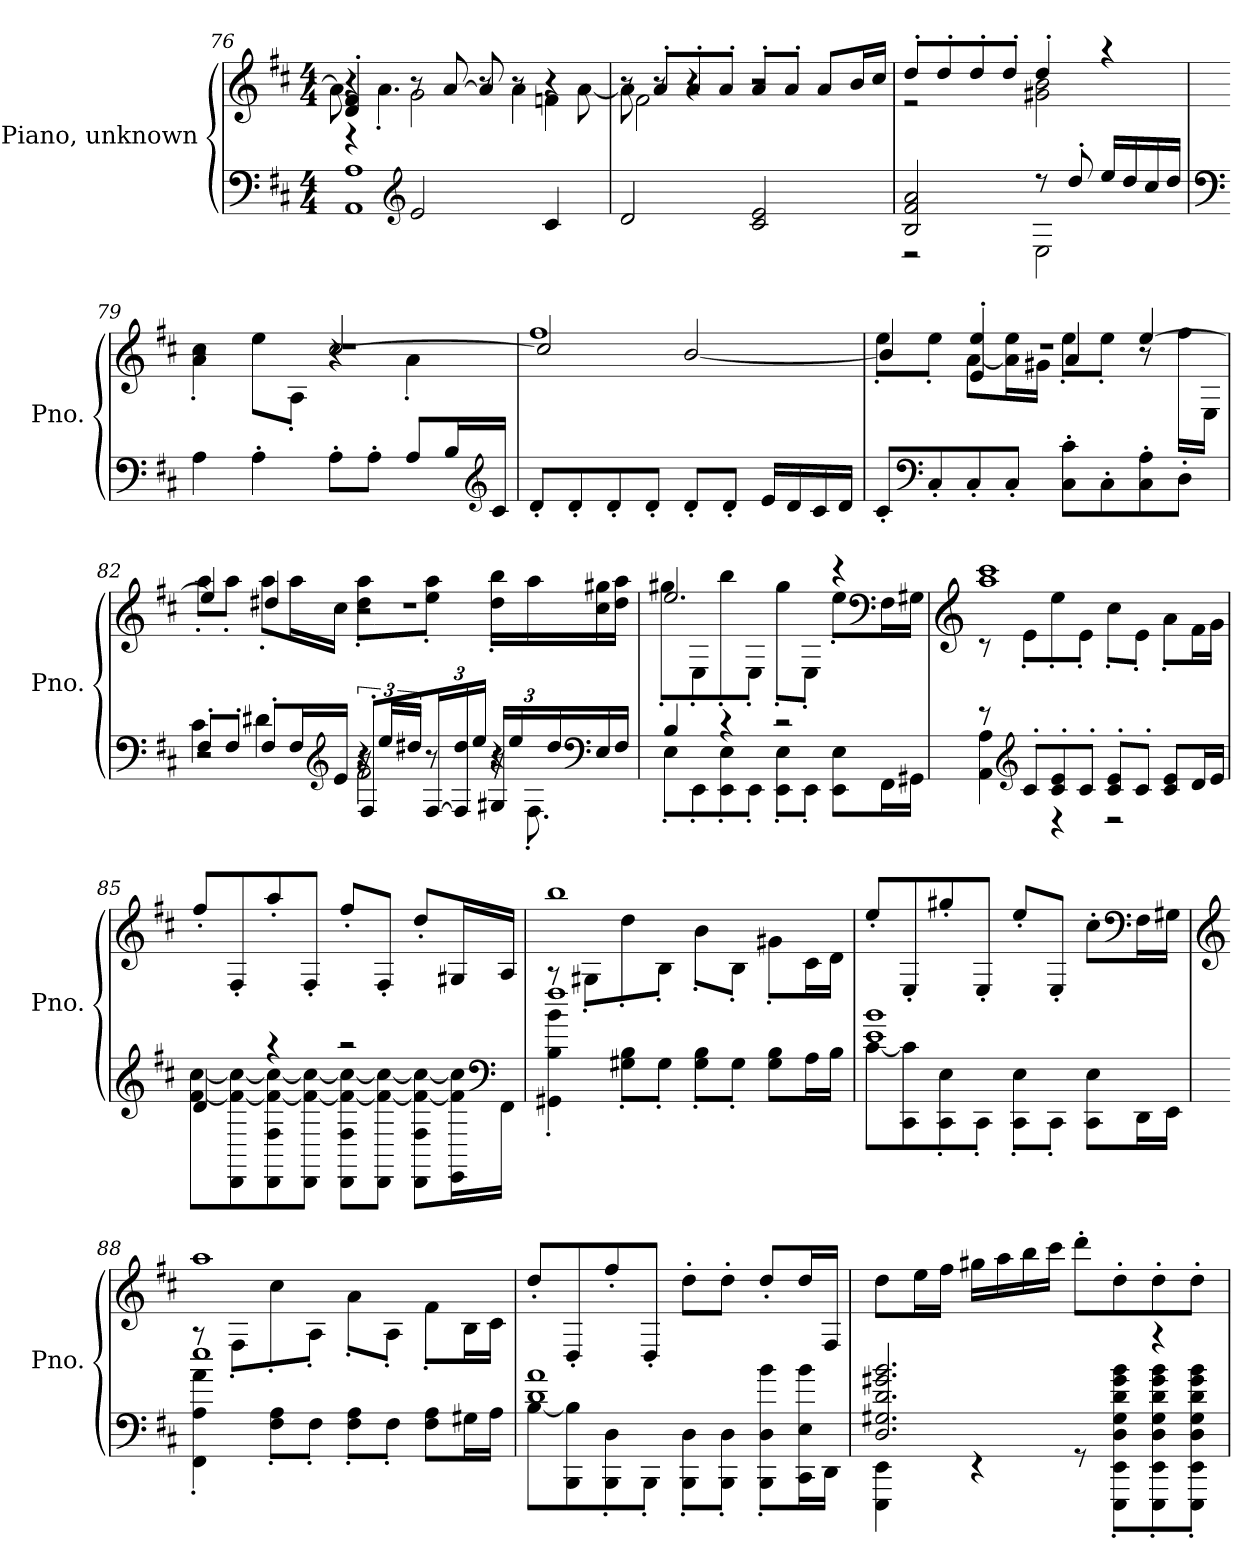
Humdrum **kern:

**kern	**kern
*part1	*part1
*staff2	*staff1
*I"Piano, unknown	*
*I'Pno.	*
*clefF4	*clefG2
*k[f#c#]	*k[f#c#]
*M4/4	*M4/4
=76	=76
*^	*^
*	*	*	*^
4r	1AA 1A	4d/' 4f#/'	8a\]	4r
.	.	.	4.a'\	.
*clefG2	*	*	*	*
2e/	.	8r	.	2g\
.	.	[8a/	.	.
.	.	8a/]	8r	.
.	.	8r	4a\	.
4c#/	.	4r	.	4fn\
.	.	.	[8a\	.
*v	*v	*	*	*
=77	=77	=77	=77
2d/	8r	8a\]	2f#\
.	8a'/L	8r	.
.	8a'/	4r	.
.	8a'/J	.	.
2c#/ 2e/	8a'/L	2r	2r
.	8a'/J	.	.
.	8a/L	.	.
.	16b/L	.	.
.	16cc#/JJ	.	.
*	*	*v	*v
!!LO:PB:g=z
=78	=78	=78
*^	*	*
2B/ 2f#/ 2a/	2r	8dd'/L	2r
.	.	8dd'/	.
.	.	8dd'/	.
.	.	8dd'/J	.
8r	2E\	4dd'/	2g#X\ 2b\
8dd'/	.	.	.
16ee/LL	.	4r	.
16dd/	.	.	.
16cc#/	.	.	.
16dd/JJ	.	.	.
*v	*v	*	*
*	*v	*v
=79	=79
*clefF4	*
*	*^
*	*	*^
4A\	1r	4a\' 4cc#\'	2r
4A'\	.	8ee\L	.
.	.	8A'\J	.
8A'\L	.	4r	[2cc#/
8A'\J	.	.	.
8A/L	.	4a'\	.
16B/L	.	.	.
*clefG2	*	*	*
16c#/JJ	.	.	.
*	*	*v	*v
=80	=80	=80
8d'/L	1ff#	2cc#/]
8d'/	.	.
8d'/	.	.
8d'/J	.	.
8d'/L	.	[2b/
8d'/J	.	.
16e/LL	.	.
16d/	.	.
16c#/	.	.
16d/JJ	.	.
!!LO:LB:g=z
=81	=81	=81
*	*	*^
8c#'/L	1r	8ee'\L	4b/]
*clefF4	*	*	*
8C#'/	.	8ee'\J	.
8C#'/	.	[8a\L	4e/' 4ee/'
8C#'/J	.	16a\] 16ee\L	.
.	.	16g#X\JJ	.
8C#\' 8c#\'L	.	8ee'\L	4a/
8C#'\	.	8ee'\J	.
8C#\' 8A\'	.	8r	[4ee/
8D'\J	.	16ff#\LL	.
.	.	16E\JJ	.
=82	=82	=82	=82
*^	*	*	*
*	*^	*	*	*
*	*	*^	*	*	*
2r	2r	8F#'/L	4c#\	1r	8aa'\L	4ee/]
.	.	8F#'/J	.	.	8aa'\J	.
.	.	8F#'/L	4d#X\	.	8aa'\L	4dd#X/
.	.	16F#/L	.	.	16aa\L	.
*clefG2	*	*	*	*	*	*
.	.	16e/JJ	.	.	16cc#\JJ	.
24r	2f#\	8F#'/L	4r	.	8dd#\' 8aa\'L	2r
24ee/LL	.	.	.	.	.	.
24dd#X/JJ	.	.	.	.	.	.
*	*	*Xbrackettup	*	*	*	*
8r	.	[24F#/L	.	.	8ee\' 8aa\'J	.
.	.	24F#/] 24dd#/	.	.	.	.
.	.	24ee/JJ	.	.	.	.
4r	.	24G#X/LL	16r	.	16dd#\' 16bb\'LL	.
.	.	24ee/	.	.	.	.
.	.	.	8.F#'\	.	16aa\	.
.	.	24dd#/	.	.	.	.
*clefF4	*	*	*	*	*	*
.	.	16E/	.	.	16cc#\ 16gg#X\	.
.	.	16F#/JJ	.	.	16dd#\ 16aa\JJ	.
*	*v	*v	*v	*	*	*
*	*	*	*v	*v
!!LO:LB:g=z
=83	=83	=83	=83
4B/	8E'\L	2.ee/	8gg#X'\L
.	8EE'\	.	8E'\
4r	8EE\' 8E\'	.	8bb'\
.	8EE'\J	.	8E'\J
2r	8EE\' 8E\'L	.	8gg#'\L
.	8EE'\J	.	8E'\J
.	8EE\ 8E\L	4r	8ee'\L
*	*	*clefF4	*
.	16FF#\L	.	16F#\L
.	16GG#X\JJ	.	16G#X\JJ
=84	=84	=84	=84
*	*	*clefG2	*
8r	4AA\ 4A\	1aa 1ccc#	8r
*clefG2	*	*	*
8c#'/L	.	.	8e'\L
8c#/' 8e/'	4r	.	8ee'\
8c#'/J	.	.	8e'\J
8c#/' 8e/'L	2r	.	8cc#'\L
8c#'/J	.	.	8e'\J
8c#/ 8e/L	.	.	8a'\L
16d/L	.	.	16f#\L
16e/JJ	.	.	16g\JJ
*	*	*v	*v
!!LO:LB:g=z
=85	=85	=85
4d/	[8f#\ [8cc#\L	8ff#'/L
.	8DD\ 8f#\_ 8cc#\_	8F#'/
4r	8DD\ 8F#\ 8f#\_ 8cc#\_	8aa'/
.	8DD\ 8f#\_ 8cc#\_J	8F#'/J
2r	8DD\ 8F#\ 8f#\_ 8cc#\_L	8ff#'/L
.	8DD\ 8f#\_ 8cc#\_J	8F#'/J
.	8DD\ 8F#\ 8f#\_ 8cc#\_L	8dd'/L
.	16EE\ 16f#\] 16cc#\]L	16G#X/L
*clefF4	*	*
.	16FF#\JJ	16A/JJ
=86	=86	=86
*	*	*^
1ff#	4GG#X\' 4B\' 4b\'	1bb	8r
.	.	.	8G#X'\L
.	8G#X\' 8B\'L	.	8dd'\
.	8G#'\J	.	8B'\J
.	8G#\' 8B\'L	.	8b'\L
.	8G#'\J	.	8B'\J
.	8G#\ 8B\L	.	8g#X'\L
.	16A\L	.	16c#\L
.	16B\JJ	.	16d\JJ
*	*	*v	*v
=87	=87	=87
1e 1b	[8c#\L	8ee'/L
.	8CC#\ 8c#\]	8E'/
.	8CC#\' 8E\'	8gg#X'/
.	8CC#'\J	8E'/J
.	8CC#\' 8E\'L	8ee'/L
.	8CC#'\J	8E'/J
.	8CC#\ 8E\L	8cc#'\L
*	*	*clefF4
.	16DD\L	16F#\L
.	16EE\JJ	16G#X\JJ
!!LO:LB:g=z
=88	=88	=88
*	*	*clefG2
*	*	*^
1ee	4FF#\' 4A\' 4a\'	1aa	8r
.	.	.	8F#'\L
.	8F#\' 8A\'L	.	8cc#'\
.	8F#'\J	.	8A'\J
.	8F#\' 8A\'L	.	8a'\L
.	8F#'\J	.	8A'\J
.	8F#\ 8A\L	.	8f#'\L
.	16G#X\L	.	16B\L
.	16A\JJ	.	16c#\JJ
*	*	*v	*v
=89	=89	=89
1d 1a	[8B\L	8dd'/L
.	8BBB\ 8B\]	8D'/
.	8BBB\' 8D\'	8ff#'/
.	8BBB'\J	8D'/J
.	8BBB\' 8D\'L	8dd'\L
.	8BBB\' 8D\'J	8dd'\J
.	8BBB\' 8D\' 8b\'L	8dd'/L
.	16CC#\ 16E\ 16b\L	16dd/L
.	16DD\JJ	16F#/JJ
=90	=90	=90
2.D/ 2.G#X/ 2.d/ 2.g#X/ 2.b/	4EEE\ 4EE\	8dd\L
.	.	16ee\L
.	.	16ff#\JJ
.	4r	16gg#X\LL
.	.	16aa\
.	.	16bb\
.	.	16ccc#\JJ
.	8r	8ddd'\L
.	8EEE\' 8EE\' 8D\' 8G#\' 8d\' 8g#\' 8b\'L	8dd'\
4r	8EEE\' 8EE\' 8D\' 8G#\' 8d\' 8g#\' 8b\'	8dd'\
.	8EEE\' 8EE\' 8D\' 8G#\' 8d\' 8g#\' 8b\'J	8dd'\J
*v	*v	*
=	=
*-	*-
